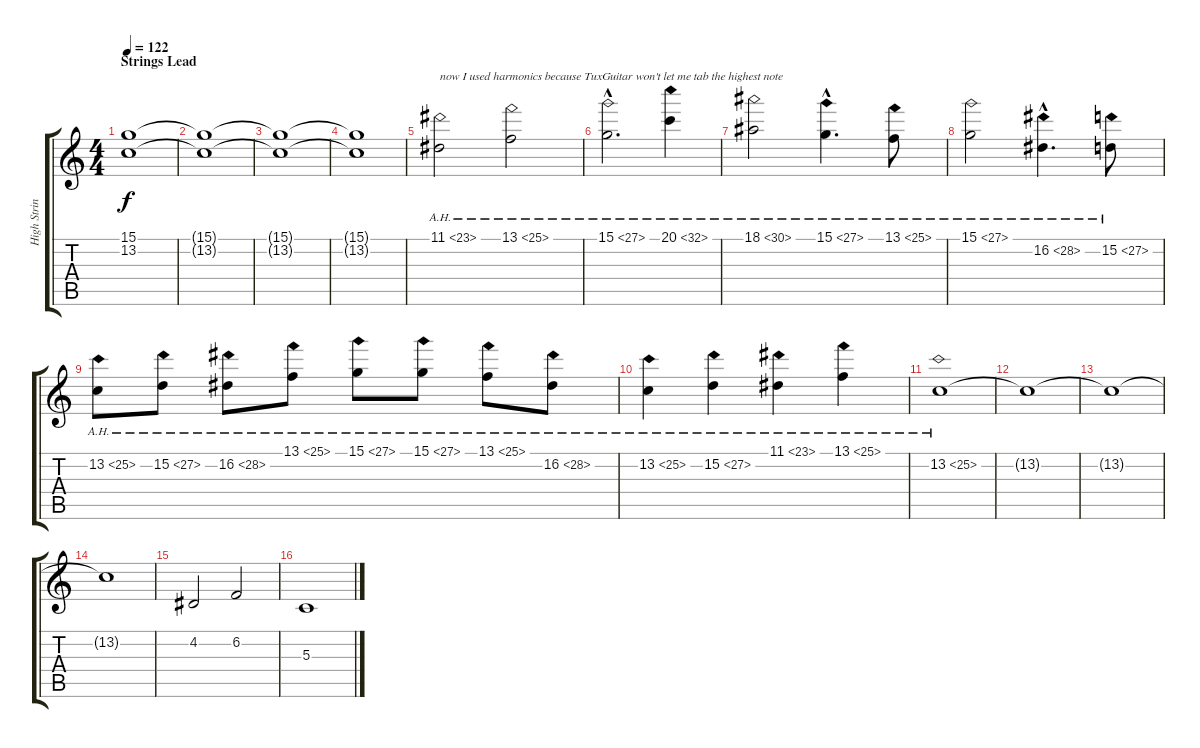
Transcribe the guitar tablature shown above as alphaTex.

\track ("High Strings" "High Strin") {instrument synthstrings1}
\staff {score tabs}
\tuning (E4 B3 G3 D3 A2 E2) {hide}
\ts (4 4)
\section ("" "Strings Lead")
\tempo 122
\clef g2
\ks c
(15.1 13.2).1{dy f} |
(15.1{t} 13.2{t}).1 |
(15.1{t} 13.2{t}).1 |
(15.1{t} 13.2{t}).1 |
11.1{ah 12}.2{txt "now I used harmonics because TuxGuitar won't let me tab the highest note"} 13.1{ah 12}.2 |
15.1{ah 12 hac}.2{d} 20.1{ah 12}.4 |
18.1{ah 12}.2 15.1{ah 12 hac}.4{d} 13.1{ah 12}.8 |
15.1{ah 12}.2 16.2{ah 12 hac}.4{d} 15.2{ah 12}.8 |
13.2{ah 12}.8 15.2{ah 12}.8 16.2{ah 12}.8 13.1{ah 12}.8 15.1{ah 12}.8 15.1{ah 12}.8 13.1{ah 12}.8 16.2{ah 12}.8 |
13.2{ah 12}.4 15.2{ah 12}.4 11.1{ah 12}.4 13.1{ah 12}.4 |
13.2{ah 12}.1 |
13.2{t}.1 |
13.2{t}.1 |
13.2{t}.1 |
4.2.2 6.2.2 |
5.3.1
